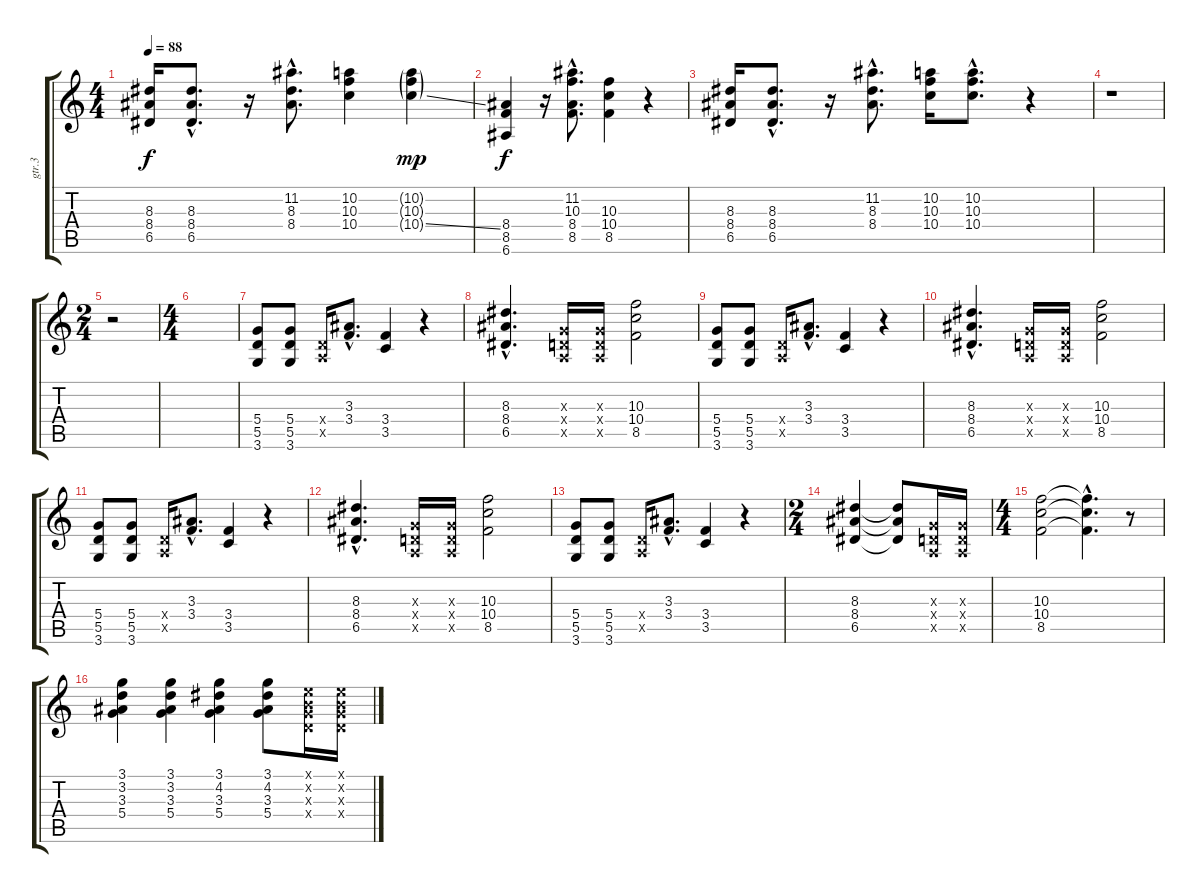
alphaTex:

\track ("gtr.3" "gtr.3") {instrument electricguitarclean}
\staff {score tabs}
\tuning (E4 B3 G3 D3 A2 E2) {hide}
\ts (4 4)
\tempo 88
\clef g2
\ks c
(8.3 8.4 6.5).16{dy f} (8.3{hac} 8.4{hac} 6.5{hac}).8{d} r.16 (11.2{hac} 8.3{hac} 8.4{hac}).8{d} (10.2 10.3 10.4).4 (10.2{g} 10.3{g} 10.4{ss g}).4{dy mp} |
(8.4 8.5 6.6).4{dy f} r.16 (11.2{hac} 10.3{hac} 8.4{hac} 8.5{hac}).8{d} (10.3 10.4 8.5).4 r.4 |
(8.3 8.4 6.5).16 (8.3{hac} 8.4{hac} 6.5{hac}).8{d} r.16 (11.2{hac} 8.3{hac} 8.4{hac}).8{d} (10.2 10.3 10.4).16 (10.2{hac} 10.3{hac} 10.4{hac}).8{d} r.4 |
r.1 |
\ts (2 4)
r.2 |
\ts (4 4)
|
(5.4 5.5 3.6).8 (5.4 5.5 3.6).8 (0.4{x} 0.5{x}).16 (3.3{hac} 3.4{hac}).8{d} (3.4 3.5).4 r.4 |
(8.3{hac} 8.4{hac} 6.5{hac}).4{d} (0.3{x} 0.4{x} 0.5{x}).16 (0.3{x} 0.4{x} 0.5{x}).16 (10.3 10.4 8.5).2 |
(5.4 5.5 3.6).8 (5.4 5.5 3.6).8 (0.4{x} 0.5{x}).16 (3.3{hac} 3.4{hac}).8{d} (3.4 3.5).4 r.4 |
(8.3{hac} 8.4{hac} 6.5{hac}).4{d} (0.3{x} 0.4{x} 0.5{x}).16 (0.3{x} 0.4{x} 0.5{x}).16 (10.3 10.4 8.5).2 |
(5.4 5.5 3.6).8 (5.4 5.5 3.6).8 (0.4{x} 0.5{x}).16 (3.3{hac} 3.4{hac}).8{d} (3.4 3.5).4 r.4 |
(8.3{hac} 8.4{hac} 6.5{hac}).4{d} (0.3{x} 0.4{x} 0.5{x}).16 (0.3{x} 0.4{x} 0.5{x}).16 (10.3 10.4 8.5).2 |
(5.4 5.5 3.6).8 (5.4 5.5 3.6).8 (0.4{x} 0.5{x}).16 (3.3{hac} 3.4{hac}).8{d} (3.4 3.5).4 r.4 |
\ts (2 4)
(8.3 8.4 6.5).4 (8.3{t} 8.4{t} 6.5{t}).8 (0.3{x} 0.4{x} 0.5{x}).16 (0.3{x} 0.4{x} 0.5{x}).16 |
\ts (4 4)
(10.3 10.4 8.5).2 (10.3{hac t} 10.4{hac t} 8.5{hac t}).4{d} r.8 |
(3.1 3.2 3.3 5.4).4 (3.1 3.2 3.3 5.4).4 (3.1 4.2 3.3 5.4).4 (3.1 4.2 3.3 5.4).8 (0.1{x} 0.2{x} 0.3{x} 0.4{x}).16 (0.1{x} 0.2{x} 0.3{x} 0.4{x}).16
